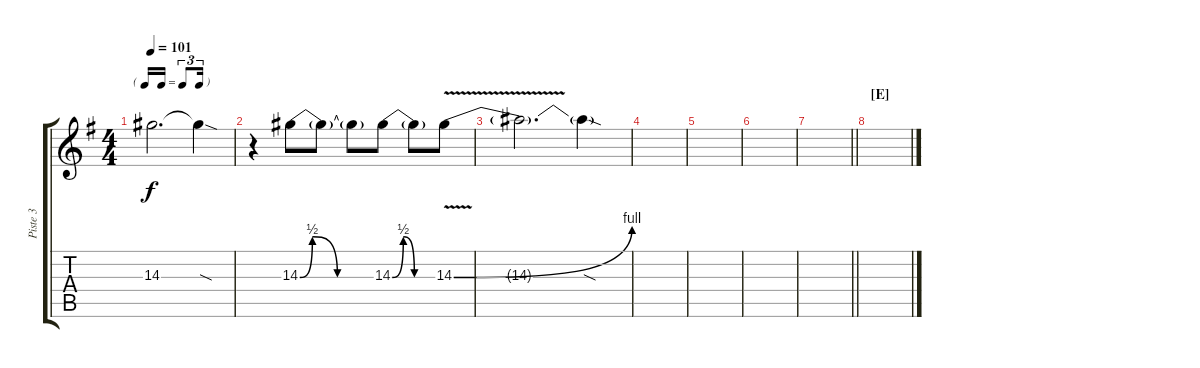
\track ("Piste 3" "Piste 3") {instrument distortionguitar}
\staff {score tabs}
\tuning (Eb4 Bb3 Gb3 Db3 Ab2 Eb2) {hide}
\ts (4 4)
\tf triplet16th
\tempo 101
\clef g2
\ks g
14.3{t}.2{d dy f} 14.3{sod t}.4 |
r.4 14.3{be (custom 0 0 10 2 30 0 60 0)}.8 14.3{t}.8 14.3{t}.8 14.3{be (custom 0 0 15 2 30 0 60 0)}.8 14.3{t}.8 14.3{be (bend 0 0 60 4) v}.8 |
14.3{t}.2{d} 14.3{sod t}.4 |
|
|
|
\barLineRight lightlight
|
\section ("" "[E]")
